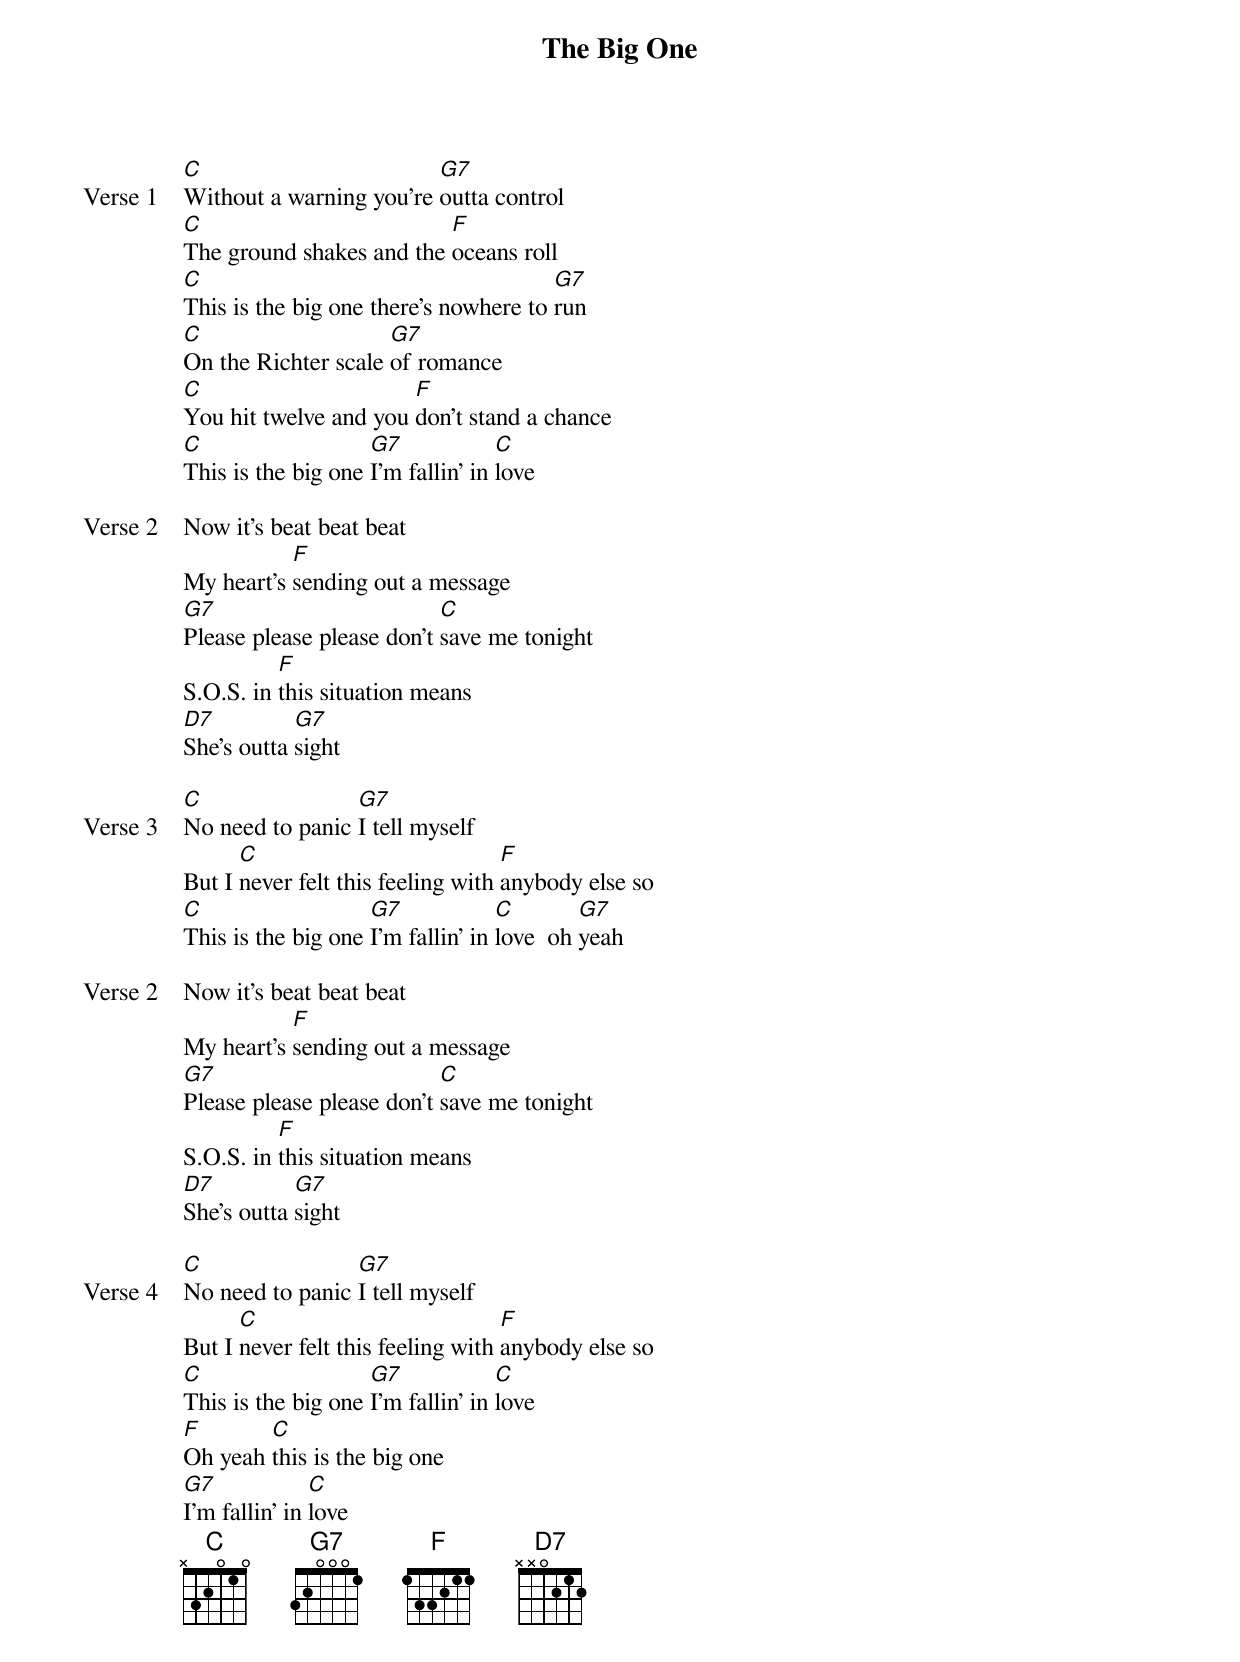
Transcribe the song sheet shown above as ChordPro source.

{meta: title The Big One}
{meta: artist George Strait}
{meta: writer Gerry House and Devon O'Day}

{start_of_verse: Verse 1}
[C]Without a warning you're [G7]outta control
[C]The ground shakes and the [F]oceans roll
[C]This is the big one there's nowhere to [G7]run
[C]On the Richter scale [G7]of romance
[C]You hit twelve and you [F]don't stand a chance
[C]This is the big one [G7]I'm fallin' in [C]love
{end_of_verse}

{start_of_verse: Verse 2}
Now it's beat beat beat
My heart's [F]sending out a message
[G7]Please please please don't [C]save me tonight
S.O.S. in [F]this situation means
[D7]She's outta [G7]sight
{end_of_verse}

{start_of_verse: Verse 3}
[C]No need to panic [G7]I tell myself
But I [C]never felt this feeling with [F]anybody else so
[C]This is the big one [G7]I'm fallin' in [C]love  oh [G7]yeah
{end_of_verse}

{start_of_verse: Verse 2}
Now it's beat beat beat
My heart's [F]sending out a message
[G7]Please please please don't [C]save me tonight
S.O.S. in [F]this situation means
[D7]She's outta [G7]sight
{end_of_verse}

{start_of_verse: Verse 4}
[C]No need to panic [G7]I tell myself
But I [C]never felt this feeling with [F]anybody else so
[C]This is the big one [G7]I'm fallin' in [C]love
[F]Oh yeah [C]this is the big one
[G7]I'm fallin' in [C]love
{end_of_verse}
